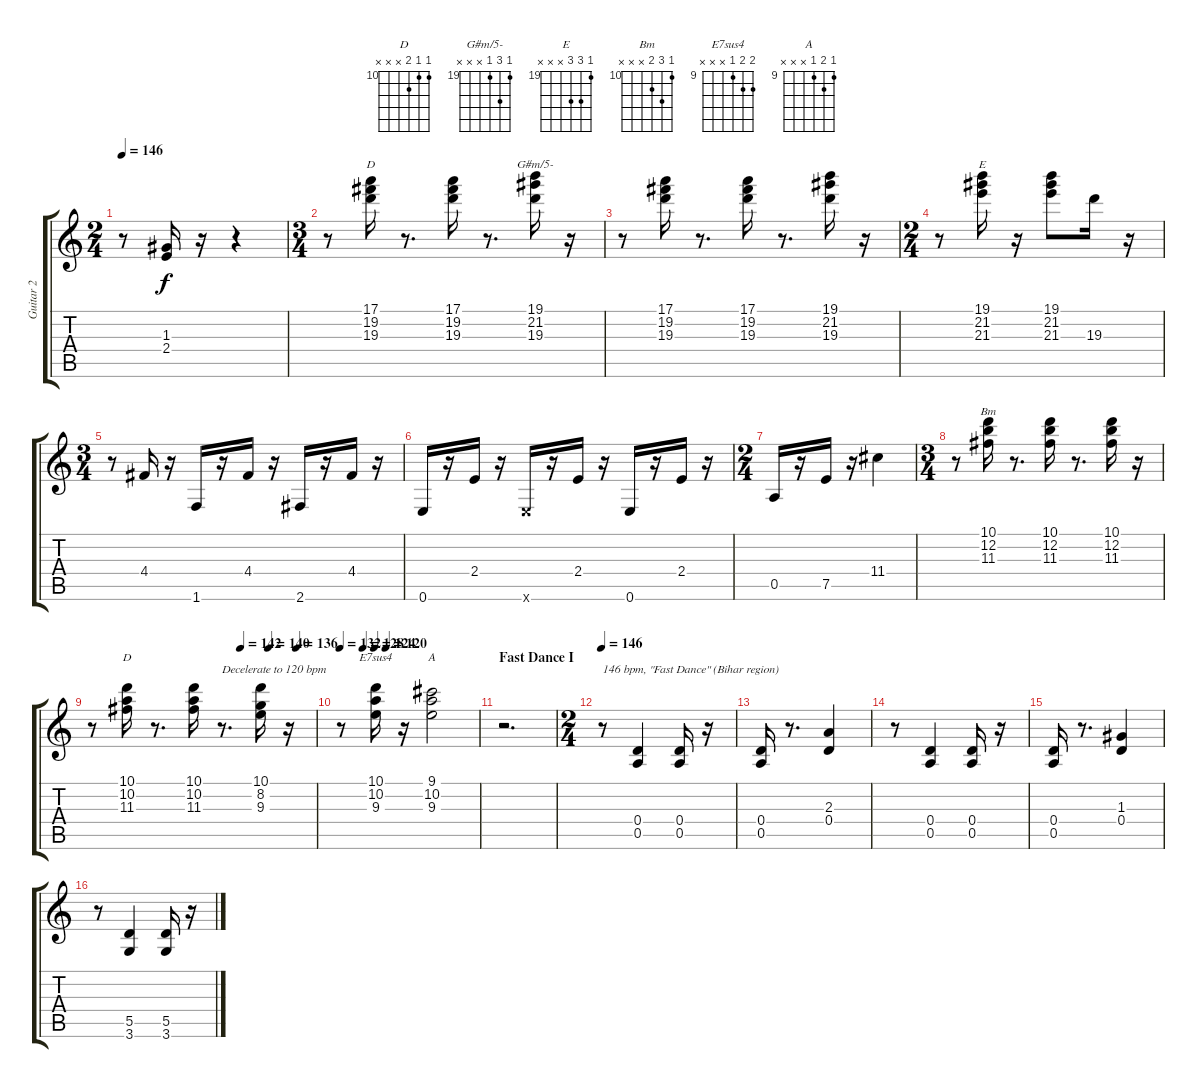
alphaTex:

\track ("Guitar 2" "Guitar 2") {instrument acousticguitarnylon}
\staff {score tabs}
\tuning (E4 B3 G3 D3 A2 E2) {hide}
\chord ("D" 17 19 19 x x x) {firstfret 17}
\chord ("G#m/5-" 19 21 19 x x x) {firstfret 19}
\chord ("E" 19 21 21 x x x) {firstfret 19}
\chord ("Bm" 10 12 11 x x x) {firstfret 10}
\chord ("D" 10 10 11 x x x) {firstfret 10}
\chord ("E7sus4" 10 10 9 x x x) {firstfret 9}
\chord ("A" 9 10 9 x x x) {firstfret 9}
\ts (2 4)
\tempo 146
\clef g2
\ks c
r.8{dy f} (1.3 2.4).16 r.16 r.4 |
\ts (3 4)
r.8 (17.1 19.2 19.3).16{ch "D"} r.8{d} (17.1 19.2 19.3).16 r.8{d} (19.1 21.2 19.3).16{ch "G#m/5-"} r.16 |
r.8 (17.1 19.2 19.3).16 r.8{d} (17.1 19.2 19.3).16 r.8{d} (19.1 21.2 19.3).16 r.16 |
\ts (2 4)
r.8 (19.1 21.2 21.3).16{ch "E"} r.16 (19.1 21.2 21.3).8 19.3.16 r.16 |
\ts (3 4)
r.8 4.4.16 r.16 1.6.16 r.16 4.4.16 r.16 2.6.16 r.16 4.4.16 r.16 |
0.6.16 r.16 2.4.16 r.16 0.6{x}.16 r.16 2.4.16 r.16 0.6.16 r.16 2.4.16 r.16 |
\ts (2 4)
0.5.16 r.16 7.5.16 r.16 11.4.4 |
\ts (3 4)
r.8 (10.1 12.2 11.3).16{ch "Bm"} r.8{d} (10.1 12.2 11.3).16 r.8{d} (10.1 12.2 11.3).16 r.16 |
\tempo (142 0.6666666666666666)
\tempo (140 0.7916666666666666)
\tempo (136 0.9166666666666666)
r.8 (10.1 10.2 11.3).16{ch "D"} r.8{d} (10.1 10.2 11.3).16 r.8{d txt "Decelerate to 120 bpm"} (10.1 8.2 9.3).16 r.16 |
\tempo 132
\tempo (128 0.16666666666666666)
\tempo (124 0.25)
\tempo (120 0.3333333333333333)
r.8 (10.1 10.2 9.3).16{ch "E7sus4"} r.16 (9.1 10.2 9.3).2{ch "A"} |
\section ("" "Fast Dance I")
r.2{d} |
\ts (2 4)
\tempo 146
r.8{txt "146 bpm, \"Fast Dance\" (Bihar region)"} (0.4 0.5).4 (0.4 0.5).16 r.16 |
(0.4 0.5).16 r.8{d} (2.3 0.4).4 |
r.8 (0.4 0.5).4 (0.4 0.5).16 r.16 |
(0.4 0.5).16 r.8{d} (1.3 0.4).4 |
r.8 (5.5 3.6).4 (5.5 3.6).16 r.16
